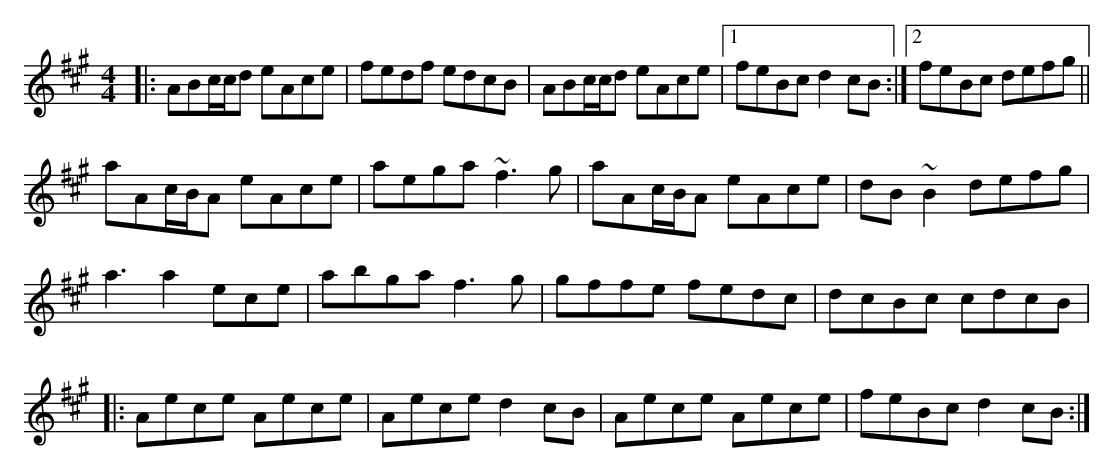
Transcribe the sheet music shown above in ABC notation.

X:1
M:4/4
K:A
|:ABc/c/d eAce|fedf edcB|ABc/c/d eAce|1 feBc d2cB:|2 feBc defg||
aAc/B/A eAce|aega ~f3g|aAc/B/A eAce|dB~B2 defg|
a3a2 ece|abga f3g|gffe fedc|dcBc cdcB|
|:Aece Aece|Aece d2cB|Aece Aece|feBc d2cB:|
